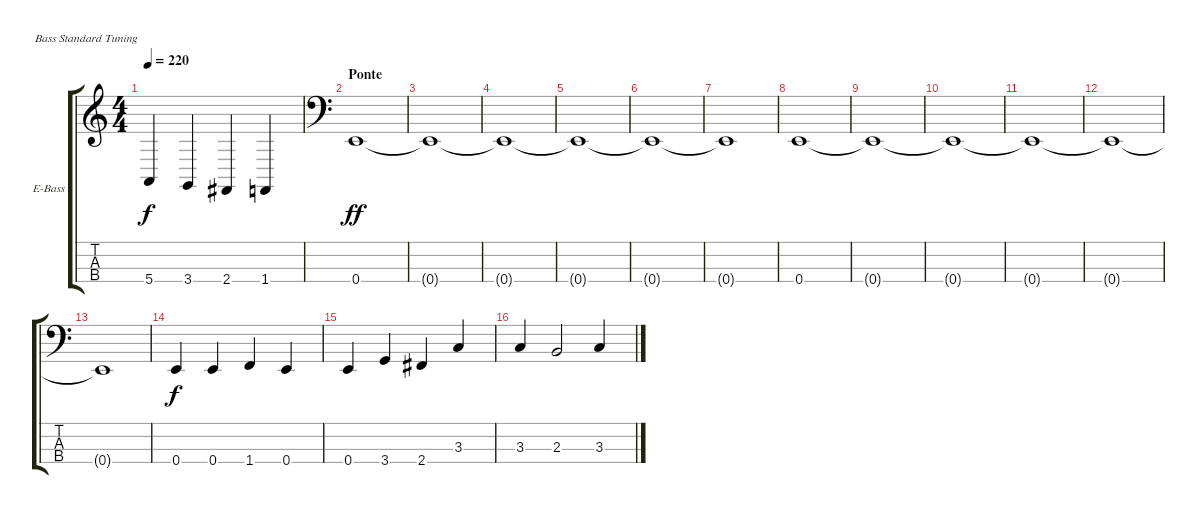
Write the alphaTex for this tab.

\defaultSystemsLayout 4
\bracketExtendMode groupsimilarinstruments
\firstSystemTrackNameOrientation horizontal
\otherSystemsTrackNameOrientation horizontal
\track ("Electric Bass" "E-Bass") {instrument electricbassfinger}
\staff {score tabs}
\tuning (G2 D2 A1 E1)
\ts (4 4)
\tempo 220
\clef g2
\ks c
5.4.4{dy f} 3.4.4 2.4.4 1.4.4 |
\section ("" "Ponte")
\clef f4
0.4.1{dy ff} |
0.4{t}.1 |
0.4{t}.1 |
0.4{t}.1 |
0.4{t}.1 |
0.4{t}.1 |
0.4.1 |
0.4{t}.1 |
0.4{t}.1 |
0.4{t}.1 |
0.4{t}.1 |
0.4{t}.1 |
0.4.4{dy f} 0.4.4 1.4.4 0.4.4 |
0.4.4 3.4.4 2.4.4 3.3.4 |
3.3.4 2.3.2 3.3.4
